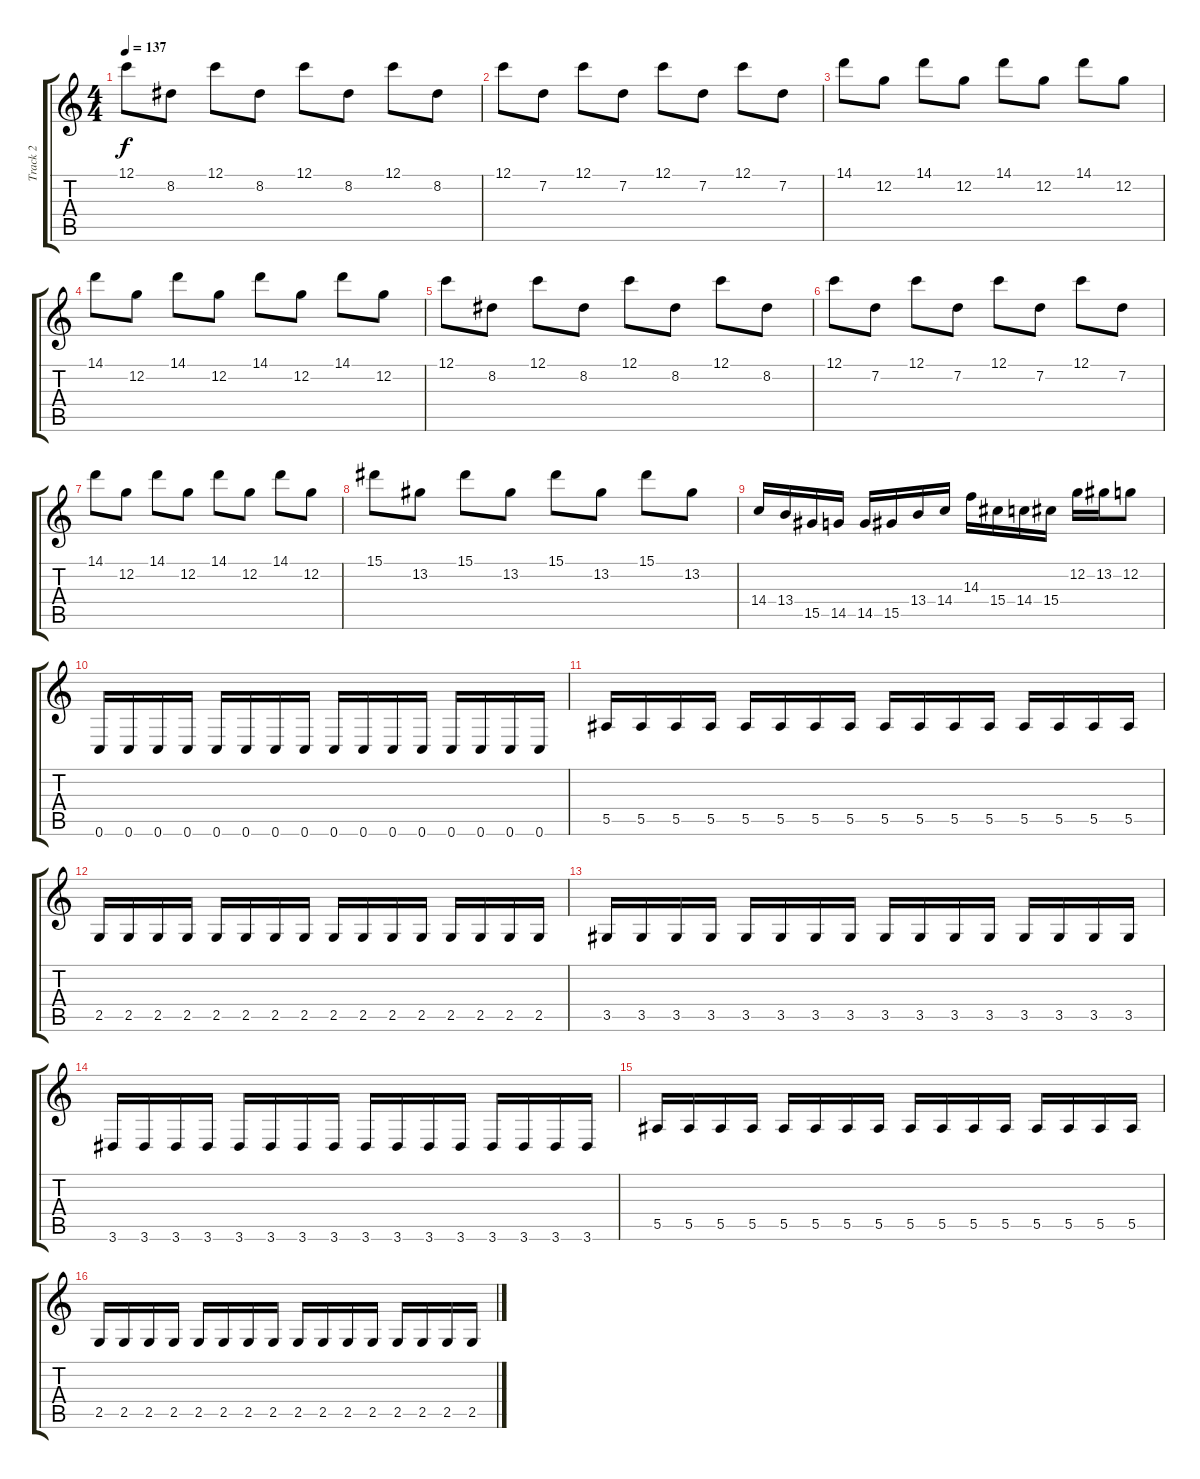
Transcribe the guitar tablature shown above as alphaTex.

\track ("Track 2" "Track 2") {instrument distortionguitar}
\staff {score tabs}
\tuning (C4 G3 Eb3 Bb2 F2 C2) {hide}
\ts (4 4)
\tempo 137
\clef g2
\ks c
12.1.8{dy f} 8.2.8 12.1.8 8.2.8 12.1.8 8.2.8 12.1.8 8.2.8 |
12.1.8 7.2.8 12.1.8 7.2.8 12.1.8 7.2.8 12.1.8 7.2.8 |
14.1.8 12.2.8 14.1.8 12.2.8 14.1.8 12.2.8 14.1.8 12.2.8 |
14.1.8 12.2.8 14.1.8 12.2.8 14.1.8 12.2.8 14.1.8 12.2.8 |
12.1.8 8.2.8 12.1.8 8.2.8 12.1.8 8.2.8 12.1.8 8.2.8 |
12.1.8 7.2.8 12.1.8 7.2.8 12.1.8 7.2.8 12.1.8 7.2.8 |
14.1.8 12.2.8 14.1.8 12.2.8 14.1.8 12.2.8 14.1.8 12.2.8 |
15.1.8 13.2.8 15.1.8 13.2.8 15.1.8 13.2.8 15.1.8 13.2.8 |
14.4.16 13.4.16 15.5.16 14.5.16 14.5.16 15.5.16 13.4.16 14.4.16 14.3.16 15.4.16 14.4.16 15.4.16 12.2.16 13.2.16 12.2.8 |
0.6.16 0.6.16 0.6.16 0.6.16 0.6.16 0.6.16 0.6.16 0.6.16 0.6.16 0.6.16 0.6.16 0.6.16 0.6.16 0.6.16 0.6.16 0.6.16 |
5.5.16 5.5.16 5.5.16 5.5.16 5.5.16 5.5.16 5.5.16 5.5.16 5.5.16 5.5.16 5.5.16 5.5.16 5.5.16 5.5.16 5.5.16 5.5.16 |
2.5.16 2.5.16 2.5.16 2.5.16 2.5.16 2.5.16 2.5.16 2.5.16 2.5.16 2.5.16 2.5.16 2.5.16 2.5.16 2.5.16 2.5.16 2.5.16 |
3.5.16 3.5.16 3.5.16 3.5.16 3.5.16 3.5.16 3.5.16 3.5.16 3.5.16 3.5.16 3.5.16 3.5.16 3.5.16 3.5.16 3.5.16 3.5.16 |
3.6.16 3.6.16 3.6.16 3.6.16 3.6.16 3.6.16 3.6.16 3.6.16 3.6.16 3.6.16 3.6.16 3.6.16 3.6.16 3.6.16 3.6.16 3.6.16 |
5.5.16 5.5.16 5.5.16 5.5.16 5.5.16 5.5.16 5.5.16 5.5.16 5.5.16 5.5.16 5.5.16 5.5.16 5.5.16 5.5.16 5.5.16 5.5.16 |
2.5.16 2.5.16 2.5.16 2.5.16 2.5.16 2.5.16 2.5.16 2.5.16 2.5.16 2.5.16 2.5.16 2.5.16 2.5.16 2.5.16 2.5.16 2.5.16
